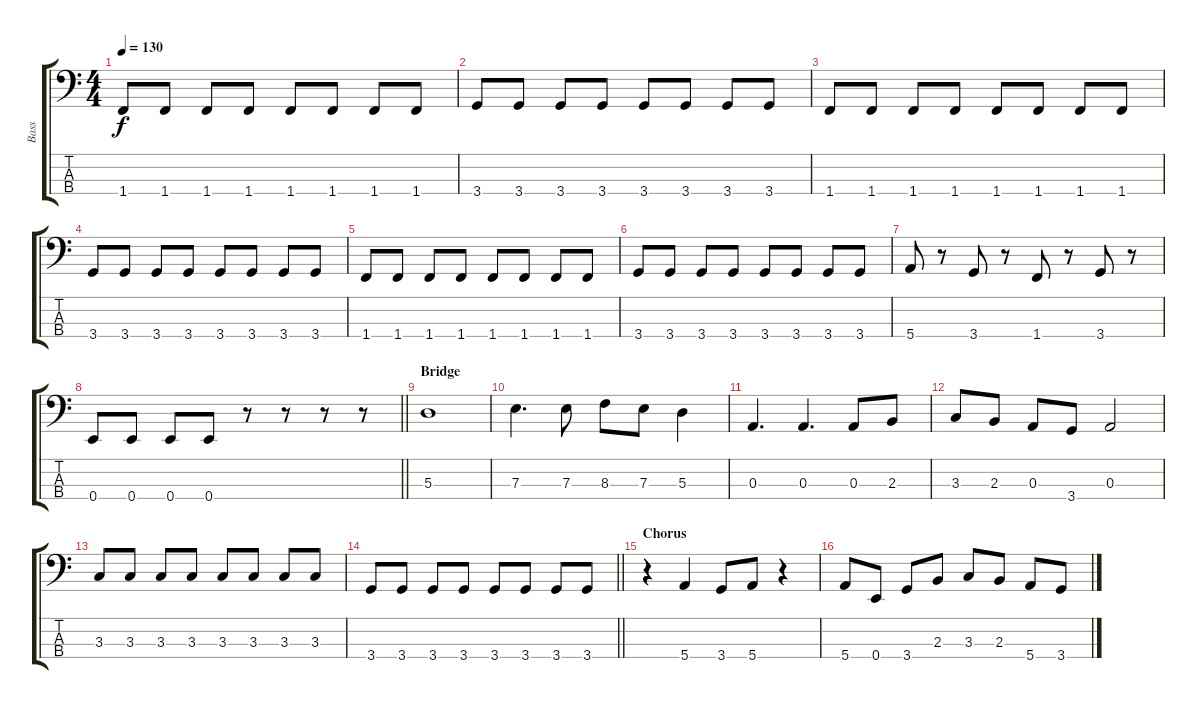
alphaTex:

\track ("Bass" "Bass") {instrument electricbassfinger}
\staff {score tabs}
\tuning (G2 D2 A1 E1) {hide}
\ts (4 4)
\tempo 130
\clef f4
\ks c
1.4.8{dy f} 1.4.8 1.4.8 1.4.8 1.4.8 1.4.8 1.4.8 1.4.8 |
3.4.8 3.4.8 3.4.8 3.4.8 3.4.8 3.4.8 3.4.8 3.4.8 |
1.4.8 1.4.8 1.4.8 1.4.8 1.4.8 1.4.8 1.4.8 1.4.8 |
3.4.8 3.4.8 3.4.8 3.4.8 3.4.8 3.4.8 3.4.8 3.4.8 |
1.4.8 1.4.8 1.4.8 1.4.8 1.4.8 1.4.8 1.4.8 1.4.8 |
3.4.8 3.4.8 3.4.8 3.4.8 3.4.8 3.4.8 3.4.8 3.4.8 |
5.4.8 r.8 3.4.8 r.8 1.4.8 r.8 3.4.8 r.8 |
\barLineRight lightlight
0.4.8 0.4.8 0.4.8 0.4.8 r.8 r.8 r.8 r.8 |
\section ("" "Bridge")
5.3.1 |
7.3.4{d} 7.3.8 8.3.8 7.3.8 5.3.4 |
0.3.4{d} 0.3.4{d} 0.3.8 2.3.8 |
3.3.8 2.3.8 0.3.8 3.4.8 0.3.2 |
3.3.8 3.3.8 3.3.8 3.3.8 3.3.8 3.3.8 3.3.8 3.3.8 |
\barLineRight lightlight
3.4.8 3.4.8 3.4.8 3.4.8 3.4.8 3.4.8 3.4.8 3.4.8 |
\section ("" "Chorus")
r.4 5.4.4 3.4.8 5.4.8 r.4 |
5.4.8 0.4.8 3.4.8 2.3.8 3.3.8 2.3.8 5.4.8 3.4.8
